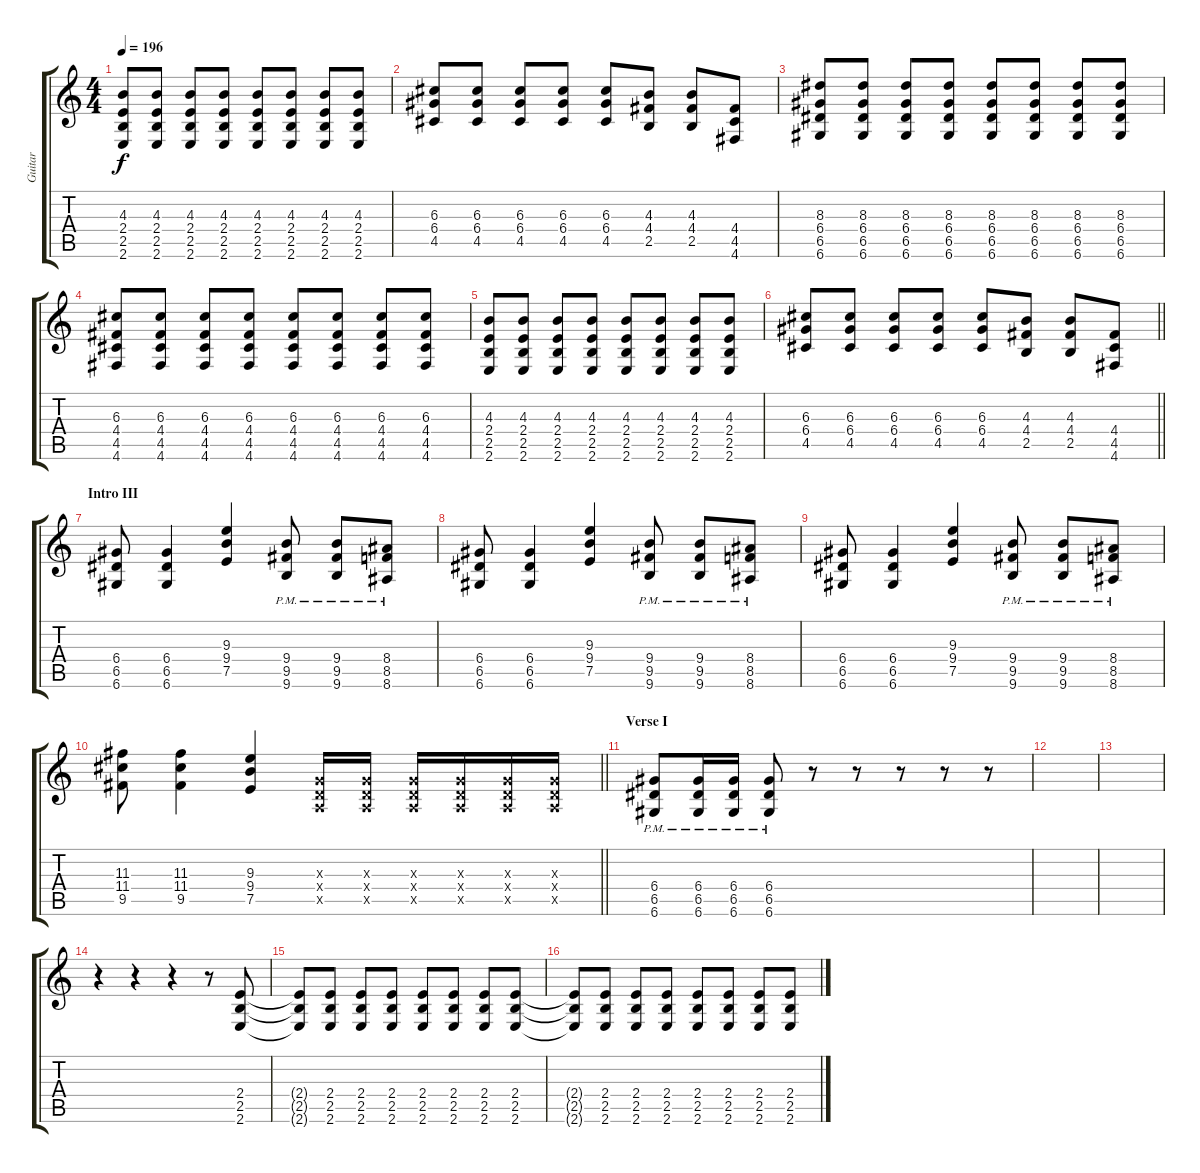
\track ("Guitar" "Guitar") {instrument distortionguitar}
\staff {score tabs}
\tuning (E4 B3 G3 D3 A2 D2) {hide}
\ts (4 4)
\tempo 196
\clef g2
\ks c
(4.3 2.4 2.5 2.6).8{dy f} (4.3 2.4 2.5 2.6).8 (4.3 2.4 2.5 2.6).8 (4.3 2.4 2.5 2.6).8 (4.3 2.4 2.5 2.6).8 (4.3 2.4 2.5 2.6).8 (4.3 2.4 2.5 2.6).8 (4.3 2.4 2.5 2.6).8 |
(6.3 6.4 4.5).8 (6.3 6.4 4.5).8 (6.3 6.4 4.5).8 (6.3 6.4 4.5).8 (6.3 6.4 4.5).8 (4.3 4.4 2.5).8 (4.3 4.4 2.5).8 (4.4 4.5 4.6).8 |
(8.3 6.4 6.5 6.6).8 (8.3 6.4 6.5 6.6).8 (8.3 6.4 6.5 6.6).8 (8.3 6.4 6.5 6.6).8 (8.3 6.4 6.5 6.6).8 (8.3 6.4 6.5 6.6).8 (8.3 6.4 6.5 6.6).8 (8.3 6.4 6.5 6.6).8 |
(6.3 4.4 4.5 4.6).8 (6.3 4.4 4.5 4.6).8 (6.3 4.4 4.5 4.6).8 (6.3 4.4 4.5 4.6).8 (6.3 4.4 4.5 4.6).8 (6.3 4.4 4.5 4.6).8 (6.3 4.4 4.5 4.6).8 (6.3 4.4 4.5 4.6).8 |
(4.3 2.4 2.5 2.6).8 (4.3 2.4 2.5 2.6).8 (4.3 2.4 2.5 2.6).8 (4.3 2.4 2.5 2.6).8 (4.3 2.4 2.5 2.6).8 (4.3 2.4 2.5 2.6).8 (4.3 2.4 2.5 2.6).8 (4.3 2.4 2.5 2.6).8 |
\barLineRight lightlight
(6.3 6.4 4.5).8 (6.3 6.4 4.5).8 (6.3 6.4 4.5).8 (6.3 6.4 4.5).8 (6.3 6.4 4.5).8 (4.3 4.4 2.5).8 (4.3 4.4 2.5).8 (4.4 4.5 4.6).8 |
\section ("" "Intro III")
(6.4 6.5 6.6).8 (6.4 6.5 6.6).4 (9.3 9.4 7.5).4 (9.4{pm} 9.5{pm} 9.6{pm}).8 (9.4{pm} 9.5{pm} 9.6{pm}).8 (8.4{pm} 8.5{pm} 8.6{pm}).8 |
(6.4 6.5 6.6).8 (6.4 6.5 6.6).4 (9.3 9.4 7.5).4 (9.4{pm} 9.5{pm} 9.6{pm}).8 (9.4{pm} 9.5{pm} 9.6{pm}).8 (8.4{pm} 8.5{pm} 8.6{pm}).8 |
(6.4 6.5 6.6).8 (6.4 6.5 6.6).4 (9.3 9.4 7.5).4 (9.4{pm} 9.5{pm} 9.6{pm}).8 (9.4{pm} 9.5{pm} 9.6{pm}).8 (8.4{pm} 8.5{pm} 8.6{pm}).8 |
\barLineRight lightlight
(11.3 11.4 9.5).8 (11.3 11.4 9.5).4 (9.3 9.4 7.5).4 (0.3{x} 0.4{x} 0.5{x}).16 (0.3{x} 0.4{x} 0.5{x}).16 (0.3{x} 0.4{x} 0.5{x}).16 (0.3{x} 0.4{x} 0.5{x}).16 (0.3{x} 0.4{x} 0.5{x}).16 (0.3{x} 0.4{x} 0.5{x}).16 |
\section ("" "Verse I")
(6.4{pm} 6.5{pm} 6.6{pm}).8 (6.4{pm} 6.5{pm} 6.6{pm}).16 (6.4{pm} 6.5{pm} 6.6{pm}).16 (6.4{pm} 6.5{pm} 6.6{pm}).8 r.8 r.8 r.8 r.8 r.8 |
|
|
r.4 r.4 r.4 r.8 (2.4 2.5 2.6).8 |
(2.4{t} 2.5{t} 2.6{t}).8 (2.4 2.5 2.6).8 (2.4 2.5 2.6).8 (2.4 2.5 2.6).8 (2.4 2.5 2.6).8 (2.4 2.5 2.6).8 (2.4 2.5 2.6).8 (2.4 2.5 2.6).8 |
(2.4{t} 2.5{t} 2.6{t}).8 (2.4 2.5 2.6).8 (2.4 2.5 2.6).8 (2.4 2.5 2.6).8 (2.4 2.5 2.6).8 (2.4 2.5 2.6).8 (2.4 2.5 2.6).8 (2.4 2.5 2.6).8
